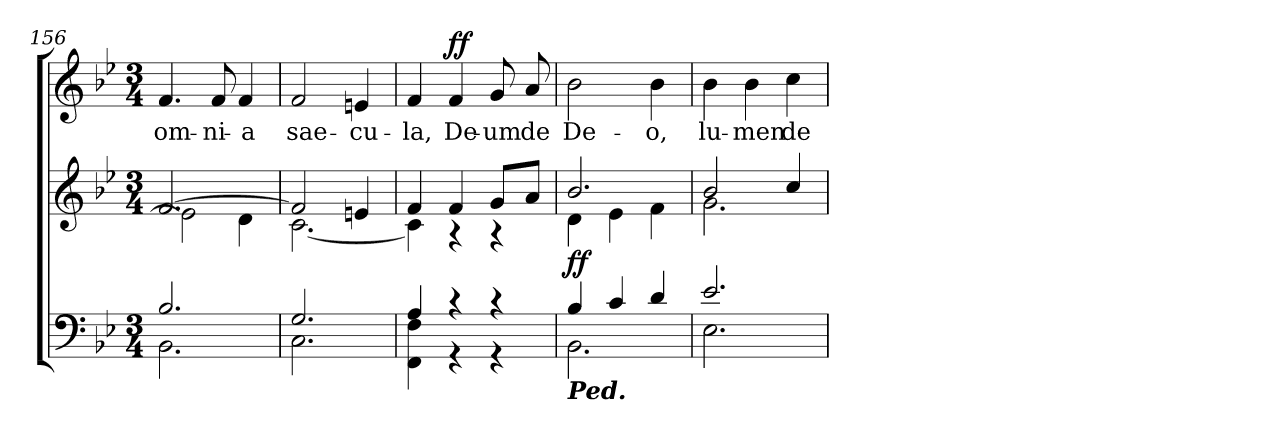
**kern	**kern	**dynam	**kern	**text	**dynam
*part2	*part2	*part2	*part1	*part1	*part1
*staff3	*staff2	*staff2/3	*staff1	*staff1	*staff1
*clefF4	*clefG2	*	*clefG2	*	*
*	*	*	*ITrd7c12	*	*
*k[b-e-]	*k[b-e-]	*	*k[b-e-]	*	*
*B-:	*B-:	*	*B-:	*	*
*M3/4	*M3/4	*	*M3/4	*	*
=156	=156	=156	=156	=156	=156
*^	*^	*	*	*	*
!	!	!	!	!	!	!LO:LY:b	!
2.B-/	2.BB-\	[>2.f/	2e-\]	.	4.F/	om-	.
!	!	!	!	!	!	!LO:LY:b	!
.	.	.	.	.	8F/	-ni-	.
!	!	!	!	!	!	!LO:LY:b	!
.	.	.	4d\	.	4F/	-a	.
=157	=157	=157	=157	=157	=157	=157	=157
!	!	!	!	!	!	!LO:LY:b	!
2.G/	2.C\	2f/]	[<2.c\	.	2F/	sae-	.
!	!	!	!	!	!	!LO:LY:b	!
.	.	4en/	.	.	4En/	-cu-	.
=158	=158	=158	=158	=158	=158	=158	=158
!	!	!	!	!	!	!LO:LY:b	!
4A/	4FF\ 4F\	4f/	4c\]	.	4F/	-la,	.
!	!	!	!	!	!	!LO:LY:b	!LO:DY:a
4r	4r	4f/	4rA	.	4F/	De-	ff
!	!	!	!	!	!	!LO:LY:b	!
4r	4r	8g/L	4rA	.	8G/	-um	.
!	!	!	!	!	!	!LO:LY:b	!
.	.	8a/J	.	.	8A/	de	.
!!LO:PB:g=z
=159	=159	=159	=159	=159	=159	=159	=159
!LO:TX:b:Bi:t=Ped.	!	!	!	!	!	!	!
!	!	!	!	!LO:DY:b	!	!LO:LY:b	!
4B-/	2.BB-\	2.b-/	4d\	ff	2B-\	De-	.
4c/	.	.	4e-\	.	.	.	.
!	!	!	!	!	!	!LO:LY:b	!
4d/	.	.	4f\	.	4B-\	-o,	.
=160	=160	=160	=160	=160	=160	=160	=160
!	!	!	!	!	!	!LO:LY:b	!
2.e-/	2.E-\	2b-/	2.g\	.	4B-\	lu-	.
!	!	!	!	!	!	!LO:LY:b	!
.	.	.	.	.	4B-\	-men	.
!	!	!	!	!	!	!LO:LY:b	!
.	.	4cc/	.	.	4c\	de	.
*v	*v	*	*	*	*	*	*
*	*v	*v	*	*	*	*
=	=	=	=	=	=
*-	*-	*-	*-	*-	*-
